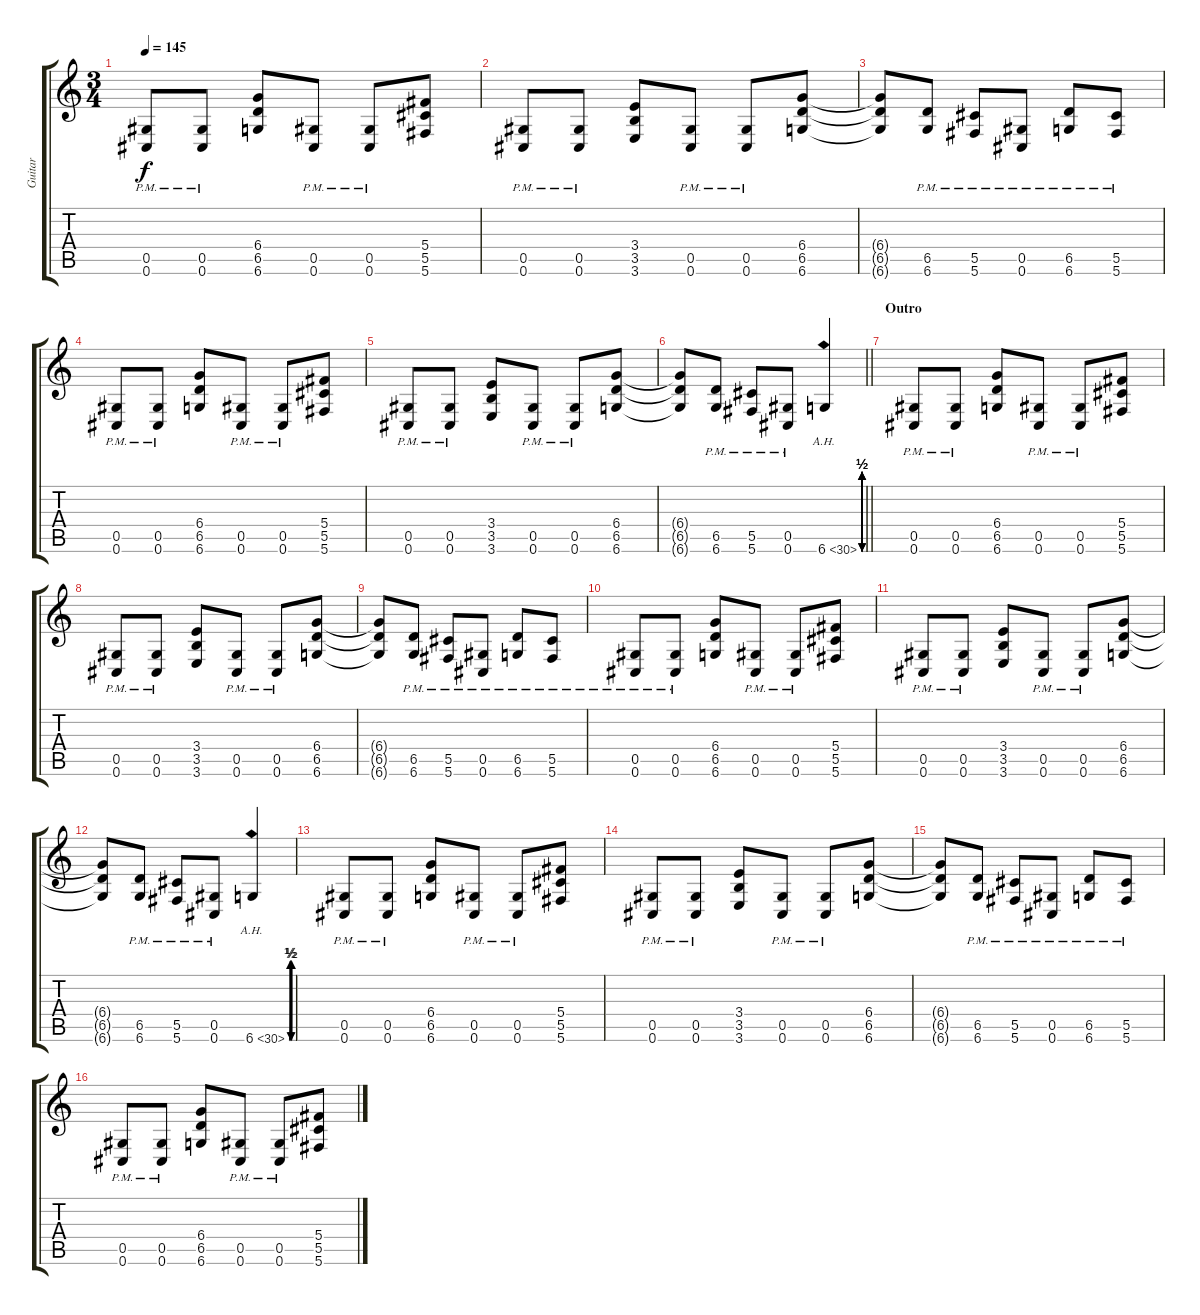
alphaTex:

\track ("Guitar" "Guitar") {instrument distortionguitar}
\staff {score tabs}
\tuning (Eb4 Bb3 Gb3 Db3 Ab2 Db2) {hide}
\ts (3 4)
\tempo 145
\clef g2
\ks c
(0.5{pm} 0.6{pm}).8{dy f} (0.5{pm} 0.6{pm}).8 (6.4 6.5 6.6).8 (0.5{pm} 0.6{pm}).8 (0.5{pm} 0.6{pm}).8 (5.4 5.5 5.6).8 |
(0.5{pm} 0.6{pm}).8 (0.5{pm} 0.6{pm}).8 (3.4 3.5 3.6).8 (0.5{pm} 0.6{pm}).8 (0.5{pm} 0.6{pm}).8 (6.4 6.5 6.6).8 |
(6.4{t} 6.5{t} 6.6{t}).8 (6.5 6.6{pm}).8 (5.5 5.6{pm}).8 (0.5 0.6{pm}).8 (6.5 6.6{pm}).8 (5.5 5.6{pm}).8 |
(0.5{pm} 0.6{pm}).8 (0.5{pm} 0.6{pm}).8 (6.4 6.5 6.6).8 (0.5{pm} 0.6{pm}).8 (0.5{pm} 0.6{pm}).8 (5.4 5.5 5.6).8 |
(0.5{pm} 0.6{pm}).8 (0.5{pm} 0.6{pm}).8 (3.4 3.5 3.6).8 (0.5{pm} 0.6{pm}).8 (0.5{pm} 0.6{pm}).8 (6.4 6.5 6.6).8 |
\barLineRight lightlight
(6.4{t} 6.5{t} 6.6{t}).8 (6.5{pm} 6.6{pm}).8 (5.5{pm} 5.6{pm}).8 (0.5{pm} 0.6{pm}).8 6.6{be (custom 0 0 15 2 30 0 39 2 50 0 60 2) ah 24}.4 |
\section ("" "Outro")
(0.5{pm} 0.6{pm}).8 (0.5{pm} 0.6{pm}).8 (6.4 6.5 6.6).8 (0.5{pm} 0.6{pm}).8 (0.5{pm} 0.6{pm}).8 (5.4 5.5 5.6).8 |
(0.5{pm} 0.6{pm}).8 (0.5{pm} 0.6{pm}).8 (3.4 3.5 3.6).8 (0.5{pm} 0.6{pm}).8 (0.5{pm} 0.6{pm}).8 (6.4 6.5 6.6).8 |
(6.4{t} 6.5{t} 6.6{t}).8 (6.5 6.6{pm}).8 (5.5 5.6{pm}).8 (0.5 0.6{pm}).8 (6.5 6.6{pm}).8 (5.5 5.6{pm}).8 |
(0.5{pm} 0.6{pm}).8 (0.5{pm} 0.6{pm}).8 (6.4 6.5 6.6).8 (0.5{pm} 0.6{pm}).8 (0.5{pm} 0.6{pm}).8 (5.4 5.5 5.6).8 |
(0.5{pm} 0.6{pm}).8 (0.5{pm} 0.6{pm}).8 (3.4 3.5 3.6).8 (0.5{pm} 0.6{pm}).8 (0.5{pm} 0.6{pm}).8 (6.4 6.5 6.6).8 |
(6.4{t} 6.5{t} 6.6{t}).8 (6.5{pm} 6.6{pm}).8 (5.5{pm} 5.6{pm}).8 (0.5{pm} 0.6{pm}).8 6.6{be (custom 0 0 15 2 30 0 39 2 50 0 60 2) ah 24}.4 |
(0.5{pm} 0.6{pm}).8 (0.5{pm} 0.6{pm}).8 (6.4 6.5 6.6).8 (0.5{pm} 0.6{pm}).8 (0.5{pm} 0.6{pm}).8 (5.4 5.5 5.6).8 |
(0.5{pm} 0.6{pm}).8 (0.5{pm} 0.6{pm}).8 (3.4 3.5 3.6).8 (0.5{pm} 0.6{pm}).8 (0.5{pm} 0.6{pm}).8 (6.4 6.5 6.6).8 |
(6.4{t} 6.5{t} 6.6{t}).8 (6.5 6.6{pm}).8 (5.5 5.6{pm}).8 (0.5 0.6{pm}).8 (6.5 6.6{pm}).8 (5.5 5.6{pm}).8 |
(0.5{pm} 0.6{pm}).8 (0.5{pm} 0.6{pm}).8 (6.4 6.5 6.6).8 (0.5{pm} 0.6{pm}).8 (0.5{pm} 0.6{pm}).8 (5.4 5.5 5.6).8
